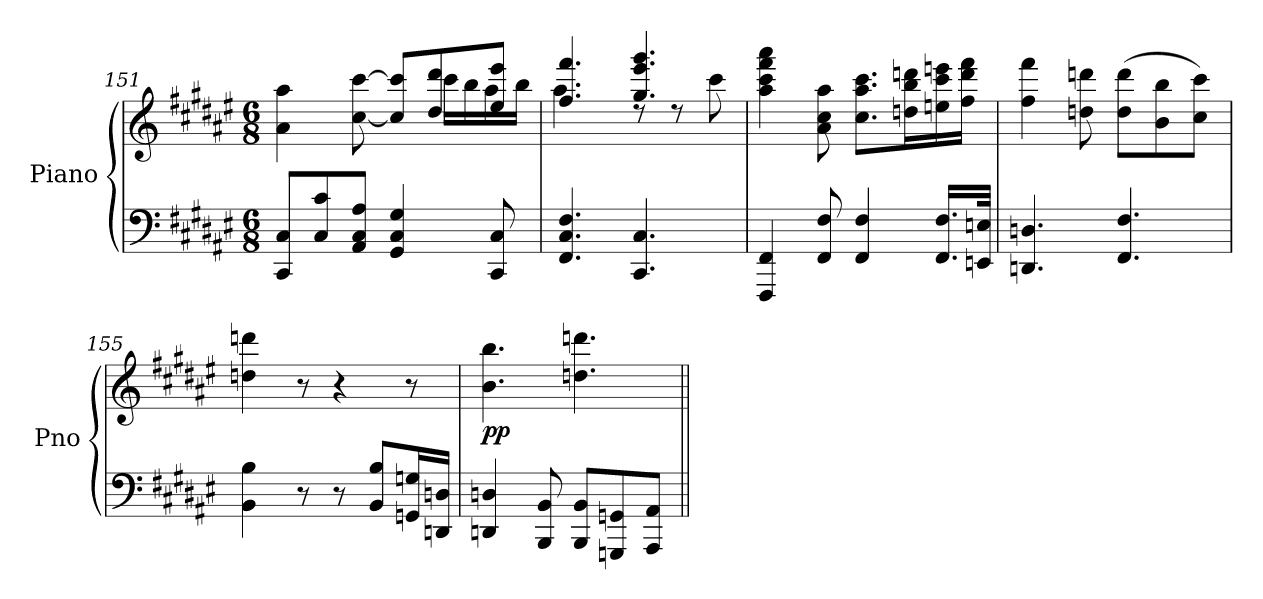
**kern	**kern	**dynam
*part1	*part1	*part1
*staff2	*staff1	*staff1/2
*I"Piano	*	*
*I'Pno	*	*
*clefF4	*clefG2	*
*k[f#c#g#d#a#e#]	*k[f#c#g#d#a#e#]	*
*M6/8	*M6/8	*
=151	=151	=151
*	*^	*
8CC#/ 8C#/L	4a#\ 4aa#\	2ryy	.
8C#/ 8c#/	.	.	.
8AA#/ 8C#/ 8A#/J	[8cc#\ [8ccc#\	.	.
4GG#/ 4C#/ 4G#/	8cc#/] 8ccc#/]L	.	.
.	8dd#/ 8ddd#/	16ccc#\LL	.
.	.	16bb\	.
8CC#/ 8C#/	8ee#/ 8eee#/J	16aa#\	.
.	.	16bb\JJ	.
=152	=152	=152	=152
4.FF#/ 4.C#/ 4.F#/	4.ff#/ 4.fff#/	4.aa#\	.
4.CC#/ 4.C#/	4.gg#/ 4.eee#/ 4.ggg#/	8rdd	.
.	.	8rdd	.
.	.	8ccc#\	.
*	*v	*v	*
!!LO:LB:g=z
=153	=153	=153
4FFF#/ 4FF#/	4aa#\ 4ccc#\ 4fff#\ 4aaa#\	.
8FF#/ 8F#/	8a#\ 8cc#\ 8aa#\	.
!	!	!LO:DY:b
4FF#/ 4F#/	8.cc#\ 8.aa#\ 8.ccc#\L	other-dynamics
.	16ddn\ 16bb\ 16dddn\L	.
16.FF#/ 16.F#/LL	16een\ 16ccc#\ 16eeen\	.
.	16ff#\ 16ddd\ 16fff#\JJ	.
32EEn/ 32En/JJk	.	.
=154	=154	=154
!	!	!LO:DY:b
4.DDn/ 4.Dn/	4ff#\ 4fff#\	other-dynamics
.	8ddn\ 8dddn\	.
4.FF#/ 4.F#/	(8dd\ 8ddd\L	.
.	8b\ 8bb\	.
.	8cc#\ 8ccc#\J)	.
!!LO:PB:g=z
=155	=155	=155
4BB\ 4B\	4ddn\ 4dddn\	.
8r	8r	.
8r	4r	.
8BB/ 8B/L	.	.
16GGn/ 16Gn/L	8r	.
16DDn/ 16Dn/JJ	.	.
=156	=156	=156
!	!	!LO:DY:b
4DDn/ 4Dn/	4.b\ 4.bb\	pp
8BBB/ 8BB/	.	.
8BBB/ 8BB/L	4.ddn\ 4.dddn\	.
8GGGn/ 8GGn/	.	.
8AAA#/ 8AA#/J	.	.
=||	=||	=||
*-	*-	*-
